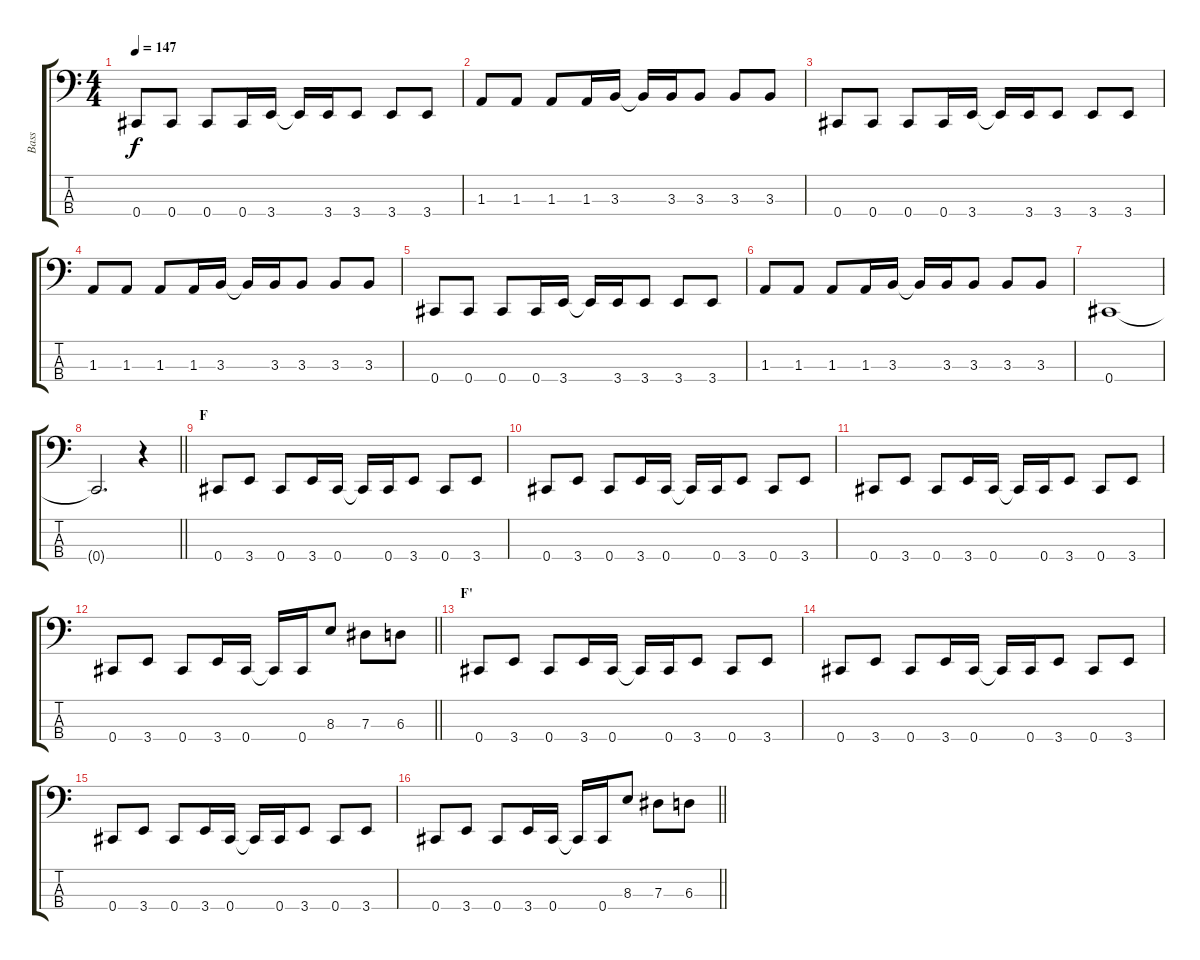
\track ("Bass" "Bass") {instrument electricbasspick}
\staff {score tabs}
\tuning (Gb2 Db2 Ab1 Db1) {hide}
\ts (4 4)
\tempo 147
\clef f4
\ks c
0.4.8{dy f} 0.4.8 0.4.8 0.4.16 3.4.16 3.4{t}.16 3.4.16 3.4.8 3.4.8 3.4.8 |
1.3.8 1.3.8 1.3.8 1.3.16 3.3.16 3.3{t}.16 3.3.16 3.3.8 3.3.8 3.3.8 |
0.4.8 0.4.8 0.4.8 0.4.16 3.4.16 3.4{t}.16 3.4.16 3.4.8 3.4.8 3.4.8 |
1.3.8 1.3.8 1.3.8 1.3.16 3.3.16 3.3{t}.16 3.3.16 3.3.8 3.3.8 3.3.8 |
0.4.8 0.4.8 0.4.8 0.4.16 3.4.16 3.4{t}.16 3.4.16 3.4.8 3.4.8 3.4.8 |
1.3.8 1.3.8 1.3.8 1.3.16 3.3.16 3.3{t}.16 3.3.16 3.3.8 3.3.8 3.3.8 |
0.4.1 |
\barLineRight lightlight
0.4{t}.2{d} r.4 |
\section ("" "F")
0.4.8 3.4.8 0.4.8 3.4.16 0.4.16 0.4{t}.16 0.4.16 3.4.8 0.4.8 3.4.8 |
0.4.8 3.4.8 0.4.8 3.4.16 0.4.16 0.4{t}.16 0.4.16 3.4.8 0.4.8 3.4.8 |
0.4.8 3.4.8 0.4.8 3.4.16 0.4.16 0.4{t}.16 0.4.16 3.4.8 0.4.8 3.4.8 |
\barLineRight lightlight
0.4.8 3.4.8 0.4.8 3.4.16 0.4.16 0.4{t}.16 0.4.16 8.3.8 7.3.8 6.3.8 |
\section ("" "F'")
0.4.8 3.4.8 0.4.8 3.4.16 0.4.16 0.4{t}.16 0.4.16 3.4.8 0.4.8 3.4.8 |
0.4.8 3.4.8 0.4.8 3.4.16 0.4.16 0.4{t}.16 0.4.16 3.4.8 0.4.8 3.4.8 |
0.4.8 3.4.8 0.4.8 3.4.16 0.4.16 0.4{t}.16 0.4.16 3.4.8 0.4.8 3.4.8 |
\barLineRight lightlight
0.4.8 3.4.8 0.4.8 3.4.16 0.4.16 0.4{t}.16 0.4.16 8.3.8 7.3.8 6.3.8
